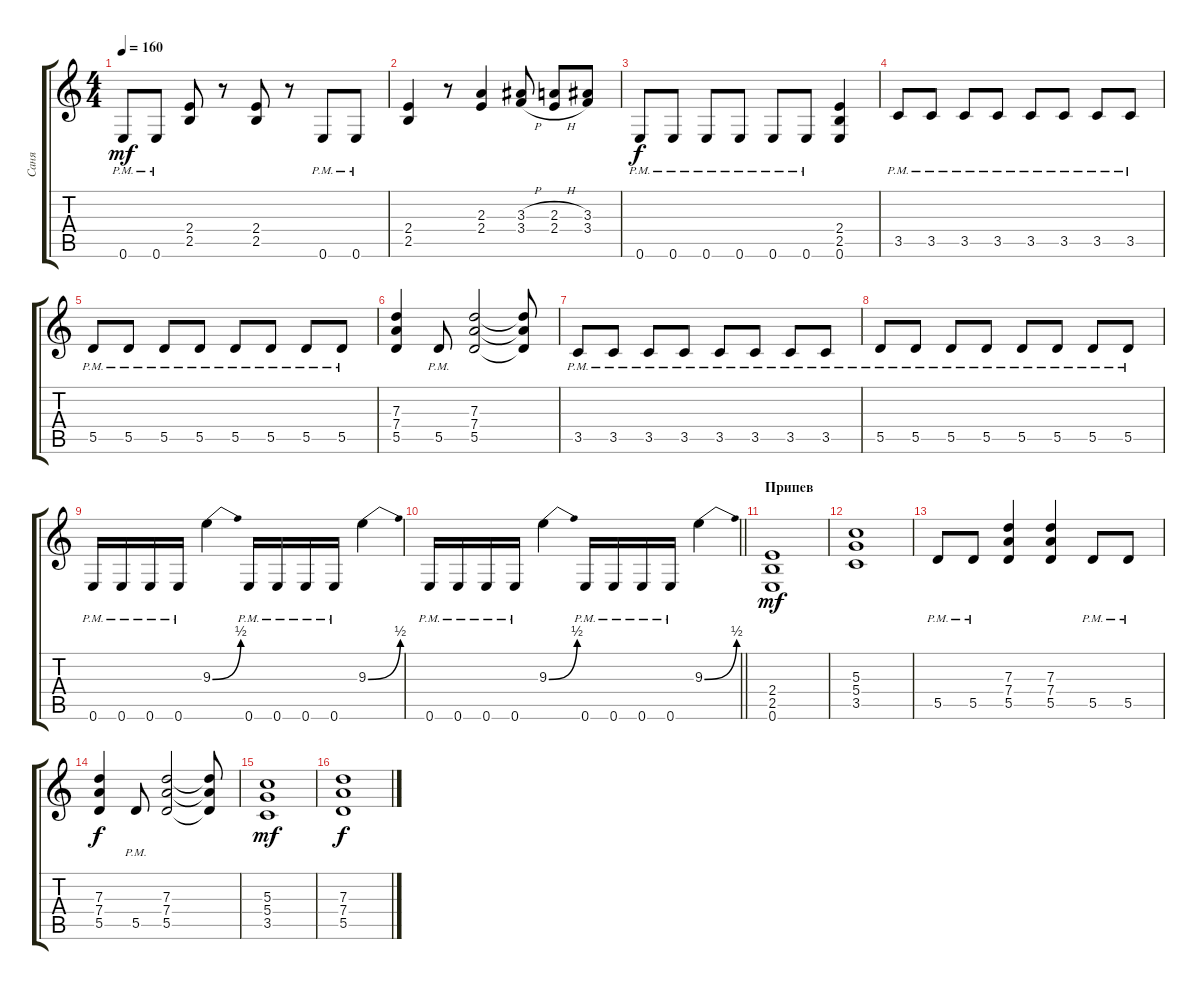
\track ("Саня" "Саня") {instrument distortionguitar}
\staff {score tabs}
\tuning (E4 B3 G3 D3 A2 E2) {hide}
\ts (4 4)
\tempo 160
\clef g2
\ks c
0.6{pm}.8{dy mf} 0.6{pm}.8 (2.4 2.5).8 r.8 (2.4 2.5).8 r.8 0.6{pm}.8 0.6{pm}.8 |
(2.4 2.5).4 r.8 (2.3 2.4).4 (3.3{h} 3.4{h}).8 (2.3{h} 2.4{h}).8 (3.3 3.4).8 |
0.6{pm}.8{dy f} 0.6{pm}.8 0.6{pm}.8 0.6{pm}.8 0.6{pm}.8 0.6{pm}.8 (2.4 2.5 0.6).4 |
3.5{pm}.8 3.5{pm}.8 3.5{pm}.8 3.5{pm}.8 3.5{pm}.8 3.5{pm}.8 3.5{pm}.8 3.5{pm}.8 |
5.5{pm}.8 5.5{pm}.8 5.5{pm}.8 5.5{pm}.8 5.5{pm}.8 5.5{pm}.8 5.5{pm}.8 5.5{pm}.8 |
(7.3 7.4 5.5).4 5.5{pm}.8 (7.3 7.4 5.5).2 (7.3{t} 7.4{t} 5.5{t}).8 |
3.5{pm}.8 3.5{pm}.8 3.5{pm}.8 3.5{pm}.8 3.5{pm}.8 3.5{pm}.8 3.5{pm}.8 3.5{pm}.8 |
5.5{pm}.8 5.5{pm}.8 5.5{pm}.8 5.5{pm}.8 5.5{pm}.8 5.5{pm}.8 5.5{pm}.8 5.5{pm}.8 |
0.6{pm}.16 0.6{pm}.16 0.6{pm}.16 0.6{pm}.16 9.3{be (bend 0 0 60 2)}.4 0.6{pm}.16 0.6{pm}.16 0.6{pm}.16 0.6{pm}.16 9.3{be (bend 0 0 60 2)}.4 |
\barLineRight lightlight
0.6{pm}.16 0.6{pm}.16 0.6{pm}.16 0.6{pm}.16 9.3{be (bend 0 0 60 2)}.4 0.6{pm}.16 0.6{pm}.16 0.6{pm}.16 0.6{pm}.16 9.3{be (bend 0 0 60 2)}.4 |
\section ("" "Припев")
(2.4 2.5 0.6).1{dy mf} |
(5.3 5.4 3.5).1 |
5.5{pm}.8 5.5{pm}.8 (7.3 7.4 5.5).4 (7.3 7.4 5.5).4 5.5{pm}.8 5.5{pm}.8 |
(7.3 7.4 5.5).4{dy f} 5.5{pm}.8 (7.3 7.4 5.5).2 (7.3{t} 7.4{t} 5.5{t}).8 |
(5.3 5.4 3.5).1{dy mf} |
(7.3 7.4 5.5).1{dy f}
